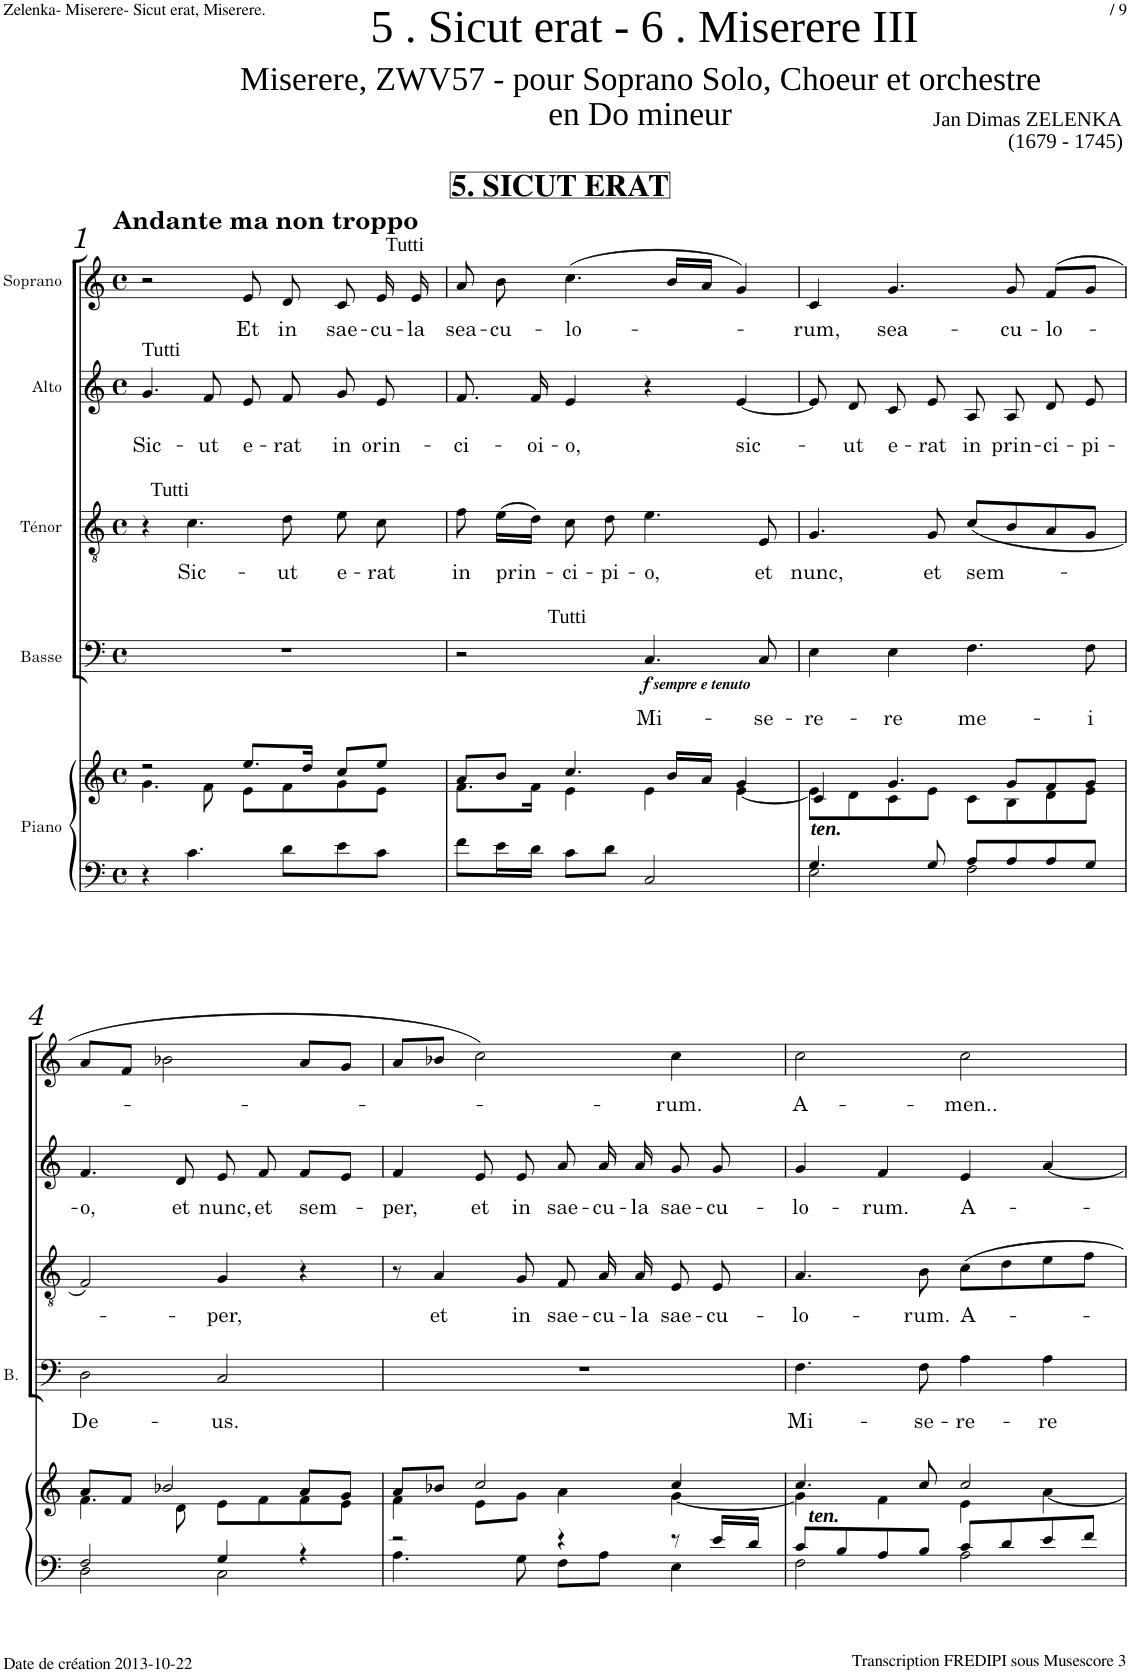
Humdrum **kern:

**kern	**kern	**kern	**text	**dynam	**kern	**text	**kern	**text	**kern	**text
*part5	*part5	*part4	*part4	*part4	*part3	*part3	*part2	*part2	*part1	*part1
*staff6	*staff5	*staff4	*staff4	*staff4	*staff3	*staff3	*staff2	*staff2	*staff1	*staff1
*I"Piano	*	*I"Basse	*	*	*I"Ténor	*	*I"Alto	*	*I"Soprano	*
*I'Pno	*	*I'B.	*	*	*	*	*	*	*	*
*clefF4	*clefG2	*clefF4	*	*	*clefGv2	*	*clefG2	*	*clefG2	*
*k[]	*k[]	*k[]	*	*	*k[]	*	*k[]	*	*k[]	*
*M4/4	*M4/4	*M4/4	*	*	*M4/4	*	*M4/4	*	*M4/4	*
*met(c)	*met(c)	*met(c)	*	*	*met(c)	*	*met(c)	*	*met(c)	*
=1	=1	=1	=1	=1	=1	=1	=1	=1	=1	=1
*	*^	*	*	*	*	*	*	*	*	*
!	!	!	!	!	!	!	!	!	!	!LO:TX:a:B:t=Andante ma non troppo	!
!	!	!	!	!	!	!	!	!LO:TX:a:t=Tutti	!	!	!
!	!	!	!	!	!	!	!	!	!LO:LY:b	!	!
4r	2r	4.g\	1r	.	.	4r	.	4.g/	Sic-	2r	.
!	!	!	!	!	!	!LO:TX:a:t=Tutti	!	!	!	!	!
!	!	!	!	!	!	!	!LO:LY:b	!	!	!	!
4.c\	.	.	.	.	.	4.c\	Sic-	.	.	.	.
!	!	!	!	!	!	!	!	!	!LO:LY:b	!	!
.	.	8f\	.	.	.	.	.	8f/	-ut	.	.
!	!	!	!	!	!	!	!	!	!	!LO:TX:a:t=Tutti	!
!	!	!	!	!	!	!	!	!	!LO:LY:b	!	!LO:LY:b
.	8.ee/L	8e\L	.	.	.	.	.	8e/	e-	8e/	Et
!	!	!	!	!	!	!	!LO:LY:b	!	!LO:LY:b	!	!LO:LY:b
8d\L	.	8f\	.	.	.	8d\	-ut	8f/	-rat	8d/	in
.	16dd/Jk	.	.	.	.	.	.	.	.	.	.
!	!	!	!	!	!	!	!LO:LY:b	!	!LO:LY:b	!	!LO:LY:b
8e\	8cc/L	8g\	.	.	.	8e\	e-	8g/	in	8c/	sae-
!	!	!	!	!	!	!	!LO:LY:b	!	!LO:LY:b	!	!LO:LY:b
8c\J	8ee/J	8e\J	.	.	.	8c\	-rat	8e/	orin-	16e/	-cu-
!	!	!	!	!	!	!	!	!	!	!	!LO:LY:b
.	.	.	.	.	.	.	.	.	.	16e/	-la
=2	=2	=2	=2	=2	=2	=2	=2	=2	=2	=2	=2
!	!	!	!	!	!	!	!LO:LY:b	!	!LO:LY:b	!	!LO:LY:b
8f\L	8a/L	8.f\L	2r	.	.	8f\	in	8.f/	-ci-	8a/	sea-
!	!	!	!	!	!	!	!LO:LY:b	!	!	!	!LO:LY:b
16e\L	8b/J	.	.	.	.	(16e\LL	prin-	.	.	8b\	-cu-
!	!	!	!	!	!	!	!	!	!LO:LY:b	!	!
16d\JJ	.	16f\Jk	.	.	.	16d\JJ)	.	16f/	-oi-	.	.
!	!	!	!	!	!	!	!LO:LY:b	!	!LO:LY:b	!	!LO:LY:b
8c\L	4.cc/	4e\	.	.	.	8c\	-ci-	4e/	-o,	(4.cc\	-lo-
!	!	!	!	!	!	!	!LO:LY:b	!	!	!	!
8d\J	.	.	.	.	.	8d\	-pi-	.	.	.	.
!	!	!	!LO:TX:a:t=Tutti	!	!	!	!	!	!	!	!
!	!	!	!	!LO:LY:b	!LO:DY:b	!	!LO:LY:b	!	!	!	!
!	!	!	!	!	!LO:DY:n=1:b	!	!	!	!	!	!
2C/	.	4e\	4.C/	Mi-	f other-dynamics	4.e\	-o,	4r	.	.	.
.	16b/LL	.	.	.	.	.	.	.	.	16b/LL	.
.	16a/JJ	.	.	.	.	.	.	.	.	16a/JJ	.
!	!	!	!	!	!	!	!	!	!LO:LY:b	!	!
.	4g/	[4e\	.	.	.	.	.	[4e/	sic-	4g/)	.
!	!	!	!	!LO:LY:b	!	!	!LO:LY:b	!	!	!	!
.	.	.	8C/	-se-	.	8E/	et	.	.	.	.
=3	=3	=3	=3	=3	=3	=3	=3	=3	=3	=3	=3
*^	*	*	*	*	*	*	*	*	*	*	*
!LO:TX:a:Bi:t=ten.	!	!	!	!	!	!	!	!	!	!	!	!
!	!	!	!	!	!LO:LY:b	!	!	!LO:LY:b	!	!	!	!LO:LY:b
4.G/	2E\	4c/	8e\L]	4E\	-re-	.	4.G/	nunc,	8e/]	.	4c/	-rum,
!	!	!	!	!	!	!	!	!	!	!LO:LY:b	!	!
.	.	.	8d\	.	.	.	.	.	8d/	-ut	.	.
!	!	!	!	!	!LO:LY:b	!	!	!	!	!LO:LY:b	!	!LO:LY:b
.	.	4.g/	8c\	4E\	-re	.	.	.	8c/	e-	4.g/	sea-
!	!	!	!	!	!	!	!	!LO:LY:b	!	!LO:LY:b	!	!
8G/	.	.	8e\J	.	.	.	8G/	et	8e/	-rat	.	.
!	!	!	!	!	!LO:LY:b	!	!	!LO:LY:b	!	!LO:LY:b	!	!
8A/L	2F\	.	8c\L	4.F\	me-	.	(8c/L	sem-	8A/	in	.	.
!	!	!	!	!	!	!	!	!	!	!LO:LY:b	!	!LO:LY:b
8A/	.	8g/L	8B\	.	.	.	8B/	.	8A/	prin-	8g/	-cu-
!	!	!	!	!	!	!	!	!	!	!LO:LY:b	!	!LO:LY:b
8A/	.	8f/	8d\	.	.	.	8A/	.	8d/	-ci-	(8f/L	-lo-
!	!	!	!	!	!LO:LY:b	!	!	!	!	!LO:LY:b	!	!
8G/J	.	8g/J	8e\J	8F\	-i	.	8G/J	.	8e/	-pi-	8g/J	.
!!LO:LB:g=z
=4	=4	=4	=4	=4	=4	=4	=4	=4	=4	=4	=4	=4
!	!	!	!	!	!LO:LY:b	!	!	!	!	!LO:LY:b	!	!
2F/	2D\	8a/L	4.f\	2D\	De-	.	2F/)	.	4.f/	-o,	8a/L	.
.	.	8f/J	.	.	.	.	.	.	.	.	8f/J	.
.	.	2b-X/	.	.	.	.	.	.	.	.	2b-X\	.
!	!	!	!	!	!	!	!	!	!	!LO:LY:b	!	!
.	.	.	8d\	.	.	.	.	.	8d/	et	.	.
!	!	!	!	!	!LO:LY:b	!	!	!LO:LY:b	!	!LO:LY:b	!	!
4G/	2C\	.	8e\L	2C/	-us.	.	4G/	-per,	8e/	nunc,	.	.
!	!	!	!	!	!	!	!	!	!	!LO:LY:b	!	!
.	.	.	8f\	.	.	.	.	.	8f/	et	.	.
!	!	!	!	!	!	!	!	!	!	!LO:LY:b	!	!
4r	.	8a/L	8f\	.	.	.	4r	.	8f/L	sem-	8a/L	.
.	.	8g/J	8e\J	.	.	.	.	.	8e/J	.	8g/J	.
=5	=5	=5	=5	=5	=5	=5	=5	=5	=5	=5	=5	=5
!	!	!	!	!	!	!	!	!	!	!LO:LY:b	!	!
2r	4.A\	8a/L	4f\	1r	.	.	8r	.	4f/	-per,	8a/L	.
!	!	!	!	!	!	!	!	!LO:LY:b	!	!	!	!
.	.	8b-X/J	.	.	.	.	4A/	et	.	.	8b-X/J	.
!	!	!	!	!	!	!	!	!	!	!LO:LY:b	!	!
.	.	2cc/	8e\L	.	.	.	.	.	8e/	et	2cc\)	.
!	!	!	!	!	!	!	!	!LO:LY:b	!	!LO:LY:b	!	!
.	8G\	.	8g\J	.	.	.	8G/	in	8e/	in	.	.
!	!	!	!	!	!	!	!	!LO:LY:b	!	!LO:LY:b	!	!
4r	8F\L	.	4a\	.	.	.	8F/	sae-	8a/	sae-	.	.
!	!	!	!	!	!	!	!	!LO:LY:b	!	!LO:LY:b	!	!
.	8A\J	.	.	.	.	.	16A/	-cu-	16a/	-cu-	.	.
!	!	!	!	!	!	!	!	!LO:LY:b	!	!LO:LY:b	!	!
.	.	.	.	.	.	.	16A/	-la	16a/	-la	.	.
!	!	!	!	!	!	!	!	!LO:LY:b	!	!LO:LY:b	!	!LO:LY:b
8r	4E\	4cc/	[4g\	.	.	.	8E/	sae-	8g/	sae-	4cc\	-rum.
!	!	!	!	!	!	!	!	!LO:LY:b	!	!LO:LY:b	!	!
16e/LL	.	.	.	.	.	.	8E/	-cu-	8g/	-cu-	.	.
16d/JJ	.	.	.	.	.	.	.	.	.	.	.	.
=6	=6	=6	=6	=6	=6	=6	=6	=6	=6	=6	=6	=6
!LO:TX:a:Bi:t=ten.	!	!	!	!	!	!	!	!	!	!	!	!
!	!	!	!	!	!LO:LY:b	!	!	!LO:LY:b	!	!LO:LY:b	!	!LO:LY:b
8c/L	2F\	4.cc/	4g\]	4.F\	Mi-	.	4.A/	-lo-	4g/	-lo-	2cc\	A-
8B/	.	.	.	.	.	.	.	.	.	.	.	.
!	!	!	!	!	!	!	!	!	!	!LO:LY:b	!	!
8A/	.	.	4f\	.	.	.	.	.	4f/	-rum.	.	.
!	!	!	!	!	!LO:LY:b	!	!	!LO:LY:b	!	!	!	!
8B/J	.	8cc/	.	8F\	-se-	.	8B\	-rum.	.	.	.	.
!	!	!	!	!	!LO:LY:b	!	!	!LO:LY:b	!	!LO:LY:b	!	!LO:LY:b
8c/L	2A\	2cc/	4e\	4A\	-re-	.	8c\L	A-	4e/	A-	2cc\	-men..
8d/	.	.	.	.	.	.	8d\	.	.	.	.	.
!	!	!	!	!	!LO:LY:b	!	!	!	!	!	!	!
8e/	.	.	[4a\	4A\	-re	.	8e\	.	[4a/	.	.	.
8f/J	.	.	.	.	.	.	8f\J	.	.	.	.	.
*v	*v	*	*	*	*	*	*	*	*	*	*	*
*	*v	*v	*	*	*	*	*	*	*	*	*
=	=	=	=	=	=	=	=	=	=	=
*-	*-	*-	*-	*-	*-	*-	*-	*-	*-	*-
